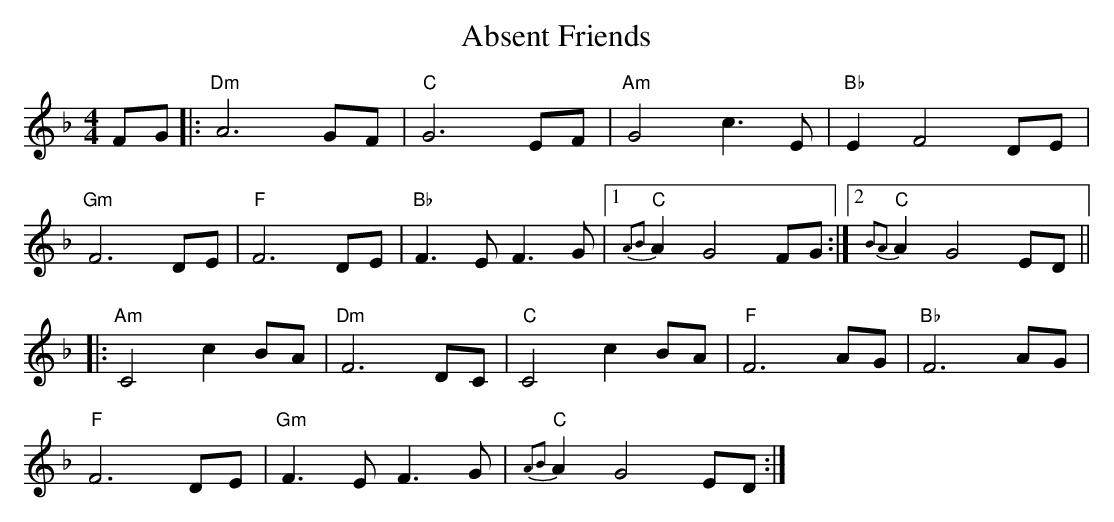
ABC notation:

X:1
T: Absent Friends
M: 4/4
L: 1/8
K: Fmaj
FG|:"Dm"A6 GF|"C"G6 EF|"Am"G4 c3 E|"Bb"E2 F4 DE|
"Gm"F6 DE|"F"F6 DE|"Bb"F3 E F3 G|1 "C"{A2B2}A2 G4 FG:|2 "C"{B2A2}A2 G4 ED||
|:"Am"C4 c2 BA|"Dm"F6 DC|"C"C4 c2 BA|"F"F6 AG|"Bb"F6 AG|
"F"F6 DE|"Gm"F3 E F3 G|"C"{A2B2}A2 G4 ED:|
